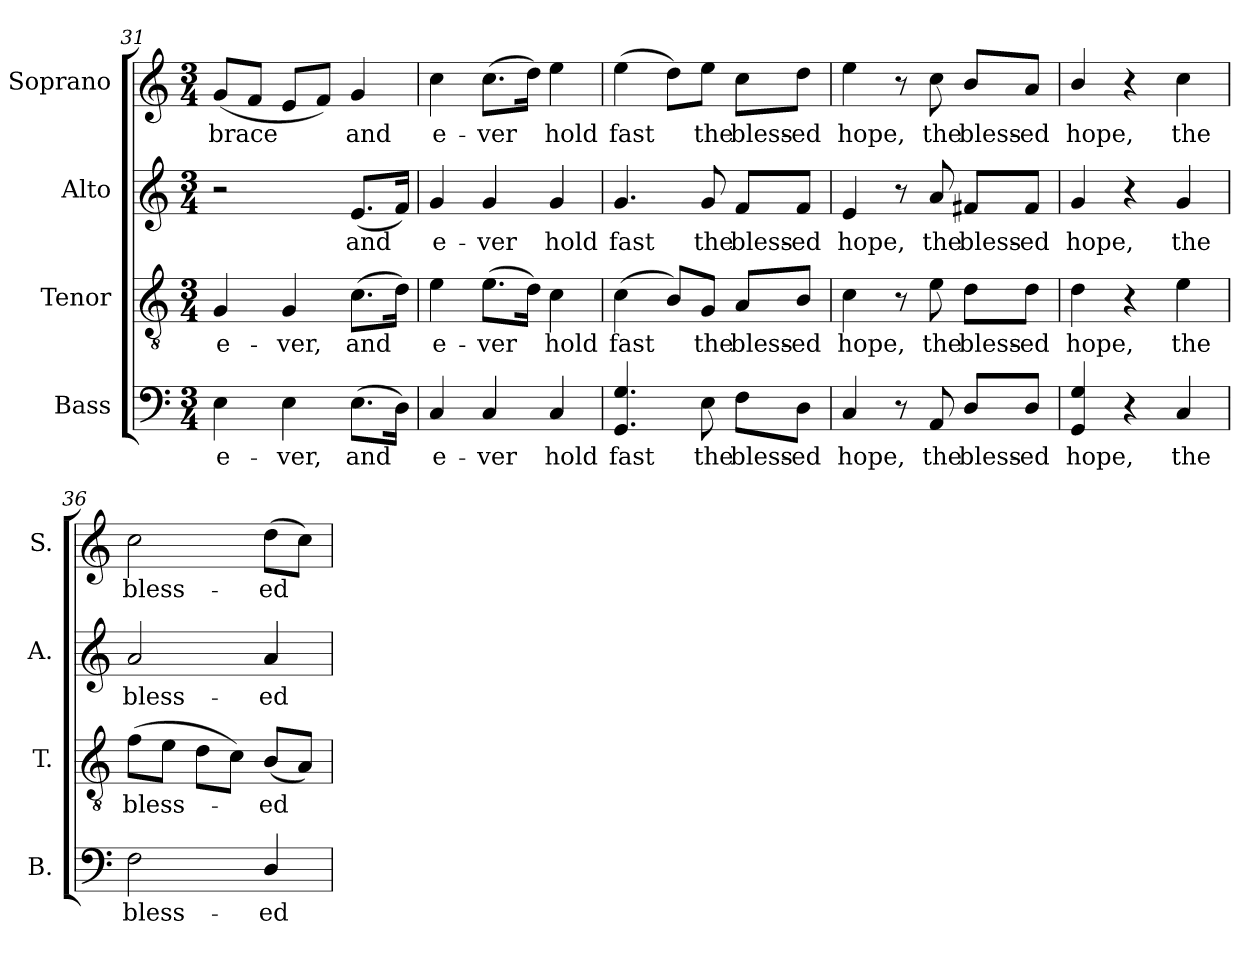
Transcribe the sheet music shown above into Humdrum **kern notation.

**kern	**text	**kern	**text	**kern	**text	**kern	**text
*part4	*part4	*part3	*part3	*part2	*part2	*part1	*part1
*staff4	*staff4	*staff3	*staff3	*staff2	*staff2	*staff1	*staff1
*I"Bass	*	*I"Tenor	*	*I"Alto	*	*I"Soprano	*
*I'B.	*	*I'T.	*	*I'A.	*	*I'S.	*
*clefF4	*	*clefGv2	*	*clefG2	*	*clefG2	*
*	*	*ITrd7c12	*	*	*	*	*
*k[]	*	*k[]	*	*k[]	*	*k[]	*
*C:	*	*C:	*	*C:	*	*C:	*
*M3/4	*	*M3/4	*	*M3/4	*	*M3/4	*
=31	=31	=31	=31	=31	=31	=31	=31
!	!LO:LY:b:color=#000000	!	!	!	!	!	!
!	!	!	!LO:LY:b:color=#000000	!	!	!	!
!	!	!	!	!	!	!	!LO:LY:b:color=#000000
4Ei\	e-	4GGi/	e-	2r	.	(8gi/L	-brace
.	.	.	.	.	.	8fi/J	.
!	!LO:LY:b:color=#000000	!	!	!	!	!	!
!	!	!	!LO:LY:b:color=#000000	!	!	!	!
4Ei\	-ver,	4GGi/	-ver,	.	.	8ei/L	.
.	.	.	.	.	.	8fi/J)	.
!	!LO:LY:b:color=#000000	!	!	!	!	!	!
!	!	!	!LO:LY:b:color=#000000	!	!	!	!
!	!	!	!	!	!LO:LY:b:color=#000000	!	!
!	!	!	!	!	!	!	!LO:LY:b:color=#000000
(8.Ei\L	and	(8.Ci\L	and	(8.ei/L	and	4gi/	and
16Di\Jk)	.	16Di\Jk)	.	16fi/Jk)	.	.	.
=32	=32	=32	=32	=32	=32	=32	=32
!	!LO:LY:b:color=#000000	!	!	!	!	!	!
!	!	!	!LO:LY:b:color=#000000	!	!	!	!
!	!	!	!	!	!LO:LY:b:color=#000000	!	!
!	!	!	!	!	!	!	!LO:LY:b:color=#000000
4Ci/	e-	4Ei\	e-	4gi/	e-	4cci\	e-
!	!LO:LY:b:color=#000000	!	!	!	!	!	!
!	!	!	!LO:LY:b:color=#000000	!	!	!	!
!	!	!	!	!	!LO:LY:b:color=#000000	!	!
!	!	!	!	!	!	!	!LO:LY:b:color=#000000
4Ci/	-ver	(8.Ei\L	-ver	4gi/	-ver	(8.cci\L	-ver
.	.	16Di\Jk)	.	.	.	16ddi\Jk)	.
!	!LO:LY:b:color=#000000	!	!	!	!	!	!
!	!	!	!LO:LY:b:color=#000000	!	!	!	!
!	!	!	!	!	!LO:LY:b:color=#000000	!	!
!	!	!	!	!	!	!	!LO:LY:b:color=#000000
4Ci/	hold	4Ci\	hold	4gi/	hold	4eei\	hold
=33	=33	=33	=33	=33	=33	=33	=33
!	!LO:LY:b:color=#000000	!	!	!	!	!	!
!	!	!	!LO:LY:b:color=#000000	!	!	!	!
!	!	!	!	!	!LO:LY:b:color=#000000	!	!
!	!	!	!	!	!	!	!LO:LY:b:color=#000000
4.GGi/ 4.Gi	fast	(4Ci\	fast	4.gi/	fast	(4eei\	fast
.	.	8BBi/L)	.	.	.	8ddi\L)	.
!	!LO:LY:b:color=#000000	!	!	!	!	!	!
!	!	!	!LO:LY:b:color=#000000	!	!	!	!
!	!	!	!	!	!LO:LY:b:color=#000000	!	!
!	!	!	!	!	!	!	!LO:LY:b:color=#000000
8Ei\	the	8GGi/J	the	8gi/	the	8eei\J	the
!	!LO:LY:b:color=#000000	!	!	!	!	!	!
!	!	!	!LO:LY:b:color=#000000	!	!	!	!
!	!	!	!	!	!LO:LY:b:color=#000000	!	!
!	!	!	!	!	!	!	!LO:LY:b:color=#000000
8Fi\L	bless-	8AAi/L	bless-	8fi/L	bless-	8cci\L	bless-
!	!LO:LY:b:color=#000000	!	!	!	!	!	!
!	!	!	!LO:LY:b:color=#000000	!	!	!	!
!	!	!	!	!	!LO:LY:b:color=#000000	!	!
!	!	!	!	!	!	!	!LO:LY:b:color=#000000
8Di\J	-ed	8BBi/J	-ed	8fi/J	-ed	8ddi\J	-ed
=34	=34	=34	=34	=34	=34	=34	=34
!	!LO:LY:b:color=#000000	!	!	!	!	!	!
!	!	!	!LO:LY:b:color=#000000	!	!	!	!
!	!	!	!	!	!LO:LY:b:color=#000000	!	!
!	!	!	!	!	!	!	!LO:LY:b:color=#000000
4Ci/	hope,	4Ci\	hope,	4ei/	hope,	4eei\	hope,
8r	.	8r	.	8r	.	8r	.
!	!LO:LY:b:color=#000000	!	!	!	!	!	!
!	!	!	!LO:LY:b:color=#000000	!	!	!	!
!	!	!	!	!	!LO:LY:b:color=#000000	!	!
!	!	!	!	!	!	!	!LO:LY:b:color=#000000
8AAi/	the	8Ei\	the	8ai/	the	8cci\	the
!	!LO:LY:b:color=#000000	!	!	!	!	!	!
!	!	!	!LO:LY:b:color=#000000	!	!	!	!
!	!	!	!	!	!LO:LY:b:color=#000000	!	!
!	!	!	!	!	!	!	!LO:LY:b:color=#000000
8Di/L	bless-	8Di\L	bless-	8f#Xi/L	bless-	8bi/L	bless-
!	!LO:LY:b:color=#000000	!	!	!	!	!	!
!	!	!	!LO:LY:b:color=#000000	!	!	!	!
!	!	!	!	!	!LO:LY:b:color=#000000	!	!
!	!	!	!	!	!	!	!LO:LY:b:color=#000000
8Di/J	-ed	8Di\J	-ed	8f#i/J	-ed	8ai/J	-ed
=35	=35	=35	=35	=35	=35	=35	=35
!	!LO:LY:b:color=#000000	!	!	!	!	!	!
!	!	!	!LO:LY:b:color=#000000	!	!	!	!
!	!	!	!	!	!LO:LY:b:color=#000000	!	!
!	!	!	!	!	!	!	!LO:LY:b:color=#000000
4GGi/ 4Gi	hope,	4Di\	hope,	4gi/	hope,	4bi/	hope,
4r	.	4r	.	4r	.	4r	.
!	!LO:LY:b:color=#000000	!	!	!	!	!	!
!	!	!	!LO:LY:b:color=#000000	!	!	!	!
!	!	!	!	!	!LO:LY:b:color=#000000	!	!
!	!	!	!	!	!	!	!LO:LY:b:color=#000000
4Ci/	the	4Ei\	the	4gi/	the	4cci\	the
!!LO:LB:g=z
=36	=36	=36	=36	=36	=36	=36	=36
!	!LO:LY:b:color=#000000	!	!	!	!	!	!
!	!	!	!LO:LY:b:color=#000000	!	!	!	!
!	!	!	!	!	!LO:LY:b:color=#000000	!	!
!	!	!	!	!	!	!	!LO:LY:b:color=#000000
2Fi\	bless-	(8Fi\L	bless-	2ai/	bless-	2cci\	bless-
.	.	8Ei\J	.	.	.	.	.
.	.	8Di\L	.	.	.	.	.
.	.	8Ci\J)	.	.	.	.	.
!	!LO:LY:b:color=#000000	!	!	!	!	!	!
!	!	!	!LO:LY:b:color=#000000	!	!	!	!
!	!	!	!	!	!LO:LY:b:color=#000000	!	!
!	!	!	!	!	!	!	!LO:LY:b:color=#000000
4Di/	-ed	(8BBi/L	-ed	4ai/	-ed	(8ddi\L	-ed
.	.	8AAi/J)	.	.	.	8cci\J)	.
=	=	=	=	=	=	=	=
*-	*-	*-	*-	*-	*-	*-	*-
